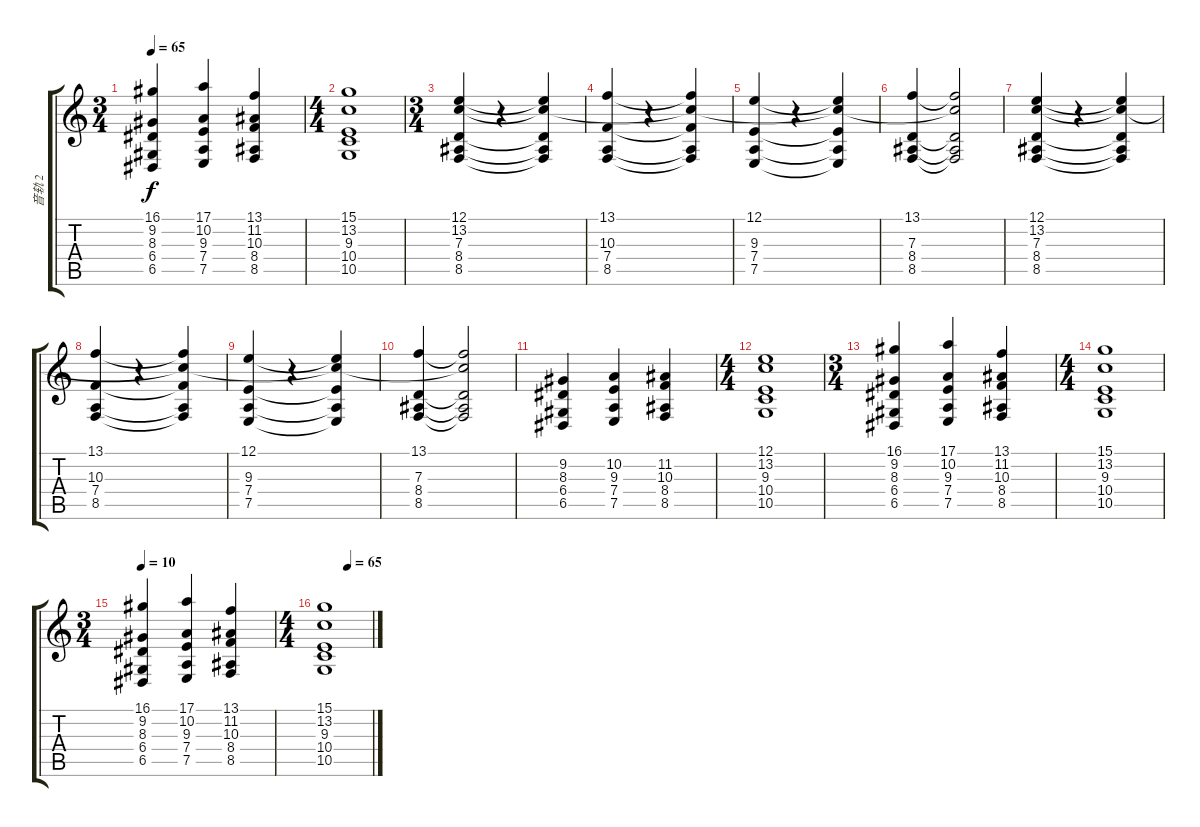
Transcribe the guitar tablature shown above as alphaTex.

\track ("音轨 2" "音轨 2") {instrument stringensemble2}
\staff {score tabs}
\tuning (E4 B3 G3 D3 A2 E2) {hide}
\ts (3 4)
\tempo 65
\clef g2
\ks c
(16.1 9.2 8.3 6.4 6.5).4{dy f} (17.1 10.2 9.3 7.4 7.5).4 (13.1 11.2 10.3 8.4 8.5).4 |
\ts (4 4)
(15.1 13.2 9.3 10.4 10.5).1 |
\ts (3 4)
(12.1 13.2 7.3 8.4 8.5).4{volume 11} r.4 (12.1{t} 13.2{t} 7.3{t} 8.4{t} 8.5{t}).4 |
(13.1 10.3 7.4 8.5).4 r.4 (13.1{t} 13.2{t} 10.3{t} 7.4{t} 8.5{t}).4 |
(12.1 9.3 7.4 7.5).4 r.4 (12.1{t} 13.2{t} 9.3{t} 7.4{t} 7.5{t}).4 |
(13.1 7.3 8.4 8.5).4 (13.1{t} 13.2{t} 7.3{t} 8.4{t} 8.5{t}).2 |
(12.1 13.2 7.3 8.4 8.5).4{volume 11} r.4 (12.1{t} 13.2{t} 7.3{t} 8.4{t} 8.5{t}).4 |
(13.1 10.3 7.4 8.5).4 r.4 (13.1{t} 13.2{t} 10.3{t} 7.4{t} 8.5{t}).4 |
(12.1 9.3 7.4 7.5).4 r.4 (12.1{t} 13.2{t} 9.3{t} 7.4{t} 7.5{t}).4 |
(13.1 7.3 8.4 8.5).4 (13.1{t} 13.2{t} 7.3{t} 8.4{t} 8.5{t}).2 |
(9.2 8.3 6.4 6.5).4 (10.2 9.3 7.4 7.5).4 (11.2 10.3 8.4 8.5).4 |
\ts (4 4)
(12.1 13.2 9.3 10.4 10.5).1 |
\ts (3 4)
(16.1 9.2 8.3 6.4 6.5).4 (17.1 10.2 9.3 7.4 7.5).4 (13.1 11.2 10.3 8.4 8.5).4 |
\ts (4 4)
(15.1 13.2 9.3 10.4 10.5).1 |
\ts (3 4)
\tempo 10
(16.1 9.2 8.3 6.4 6.5).4 (17.1 10.2 9.3 7.4 7.5).4 (13.1 11.2 10.3 8.4 8.5).4 |
\ts (4 4)
\tempo (65 0.5)
(15.1 13.2 9.3 10.4 10.5).1
